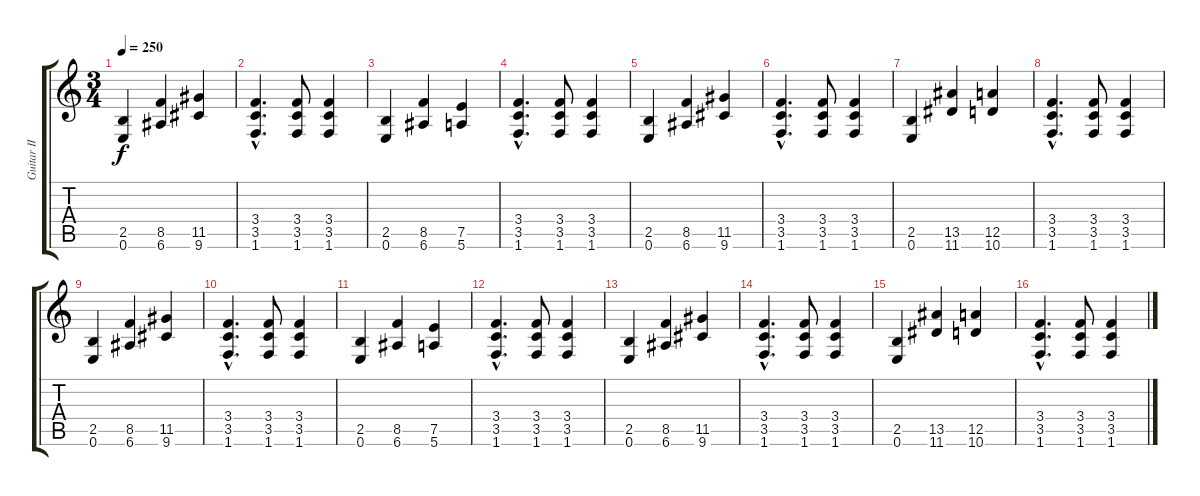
\track ("Guitar II" "Guitar II") {instrument distortionguitar}
\staff {score tabs}
\tuning (E4 B3 G3 D3 A2 E2) {hide}
\ts (3 4)
\tempo 250
\clef g2
\ks c
(2.5 0.6).4{dy f} (8.5 6.6).4 (11.5 9.6).4 |
(3.4{hac} 3.5{hac} 1.6{hac}).4{d} (3.4 3.5 1.6).8 (3.4 3.5 1.6).4 |
(2.5 0.6).4 (8.5 6.6).4 (7.5 5.6).4 |
(3.4{hac} 3.5{hac} 1.6{hac}).4{d} (3.4 3.5 1.6).8 (3.4 3.5 1.6).4 |
(2.5 0.6).4 (8.5 6.6).4 (11.5 9.6).4 |
(3.4{hac} 3.5{hac} 1.6{hac}).4{d} (3.4 3.5 1.6).8 (3.4 3.5 1.6).4 |
(2.5 0.6).4 (13.5 11.6).4 (12.5 10.6).4 |
(3.4{hac} 3.5{hac} 1.6{hac}).4{d} (3.4 3.5 1.6).8 (3.4 3.5 1.6).4 |
(2.5 0.6).4 (8.5 6.6).4 (11.5 9.6).4 |
(3.4{hac} 3.5{hac} 1.6{hac}).4{d} (3.4 3.5 1.6).8 (3.4 3.5 1.6).4 |
(2.5 0.6).4 (8.5 6.6).4 (7.5 5.6).4 |
(3.4{hac} 3.5{hac} 1.6{hac}).4{d} (3.4 3.5 1.6).8 (3.4 3.5 1.6).4 |
(2.5 0.6).4 (8.5 6.6).4 (11.5 9.6).4 |
(3.4{hac} 3.5{hac} 1.6{hac}).4{d} (3.4 3.5 1.6).8 (3.4 3.5 1.6).4 |
(2.5 0.6).4 (13.5 11.6).4 (12.5 10.6).4 |
(3.4{hac} 3.5{hac} 1.6{hac}).4{d} (3.4 3.5 1.6).8 (3.4 3.5 1.6).4
